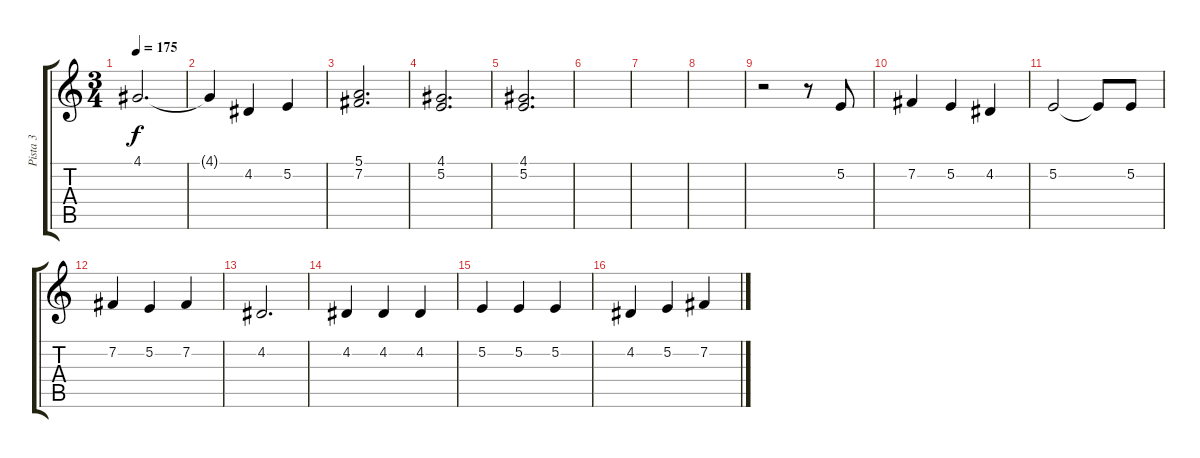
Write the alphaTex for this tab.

\track ("Pista 3" "Pista 3") {instrument electricgrandpiano}
\staff {score tabs}
\tuning (E4 B3 G3 D3 A2 E2) {hide}
\ts (3 4)
\tempo 175
\clef g2
\ks c
4.1.2{d dy f} |
4.1{t}.4 4.2.4 5.2.4 |
(5.1 7.2).2{d} |
(4.1 5.2).2{d} |
(4.1 5.2).2{d} |
|
|
|
r.2 r.8 5.2.8 |
7.2.4 5.2.4 4.2.4 |
5.2.2 5.2{t}.8 5.2.8 |
7.2.4 5.2.4 7.2.4 |
4.2.2{d} |
4.2.4 4.2.4 4.2.4 |
5.2.4 5.2.4 5.2.4 |
4.2.4 5.2.4 7.2.4
